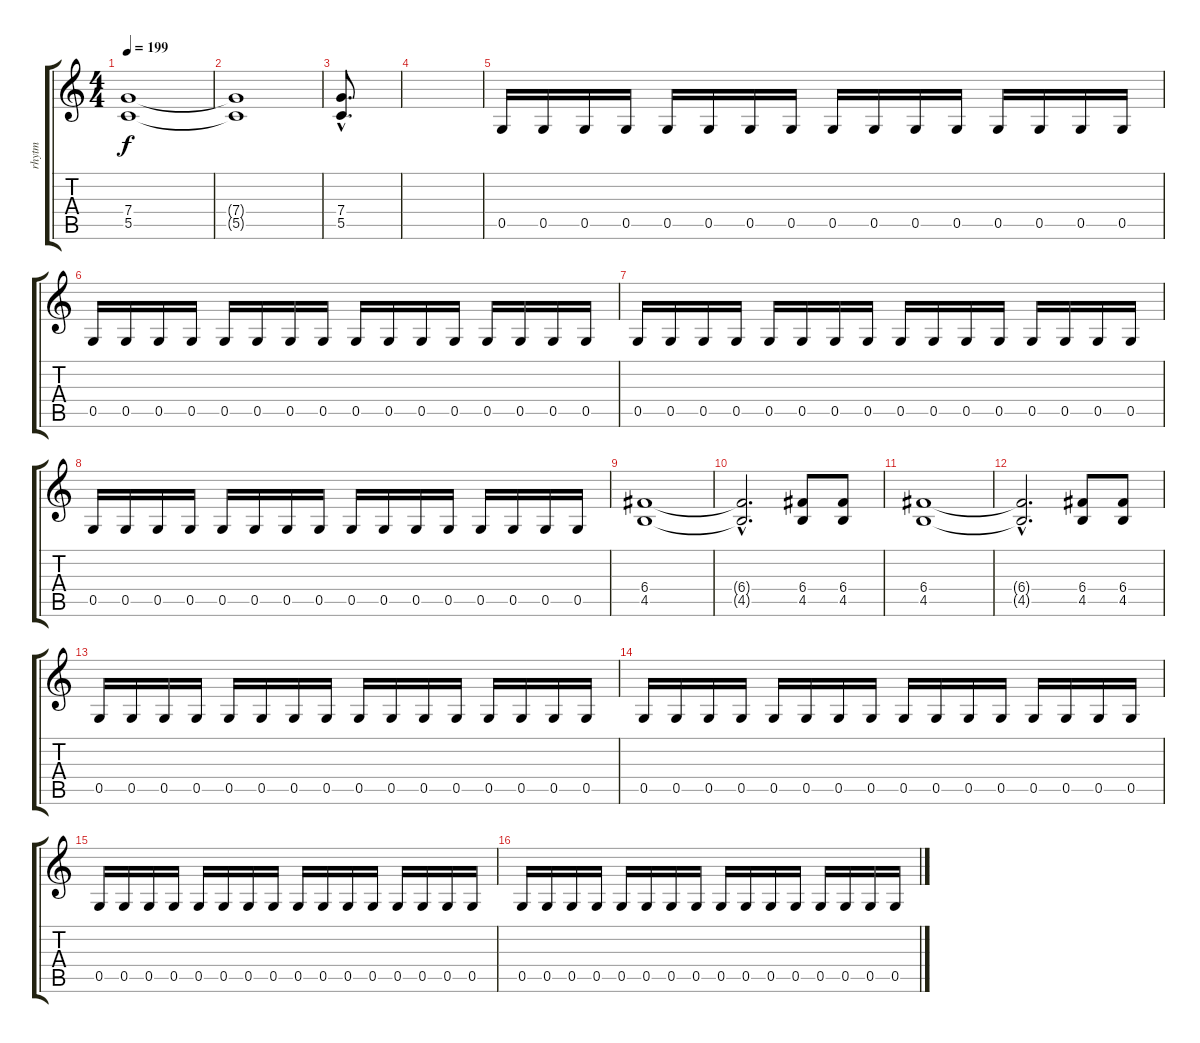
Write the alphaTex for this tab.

\track ("rhytm" "rhytm") {instrument distortionguitar}
\staff {score tabs}
\tuning (D4 A3 F3 C3 G2 D2) {hide}
\ts (4 4)
\tempo 199
\clef g2
\ks c
(7.4 5.5).1{dy f} |
(7.4{t} 5.5{t}).1 |
(7.4{hac} 5.5{hac}).8{d} |
|
0.5.16 0.5.16 0.5.16 0.5.16 0.5.16 0.5.16 0.5.16 0.5.16 0.5.16 0.5.16 0.5.16 0.5.16 0.5.16 0.5.16 0.5.16 0.5.16 |
0.5.16 0.5.16 0.5.16 0.5.16 0.5.16 0.5.16 0.5.16 0.5.16 0.5.16 0.5.16 0.5.16 0.5.16 0.5.16 0.5.16 0.5.16 0.5.16 |
0.5.16 0.5.16 0.5.16 0.5.16 0.5.16 0.5.16 0.5.16 0.5.16 0.5.16 0.5.16 0.5.16 0.5.16 0.5.16 0.5.16 0.5.16 0.5.16 |
0.5.16 0.5.16 0.5.16 0.5.16 0.5.16 0.5.16 0.5.16 0.5.16 0.5.16 0.5.16 0.5.16 0.5.16 0.5.16 0.5.16 0.5.16 0.5.16 |
(6.4 4.5).1 |
(6.4{hac t} 4.5{hac t}).2{d} (6.4 4.5).8 (6.4 4.5).8 |
(6.4 4.5).1 |
(6.4{hac t} 4.5{hac t}).2{d} (6.4 4.5).8 (6.4 4.5).8 |
0.5.16 0.5.16 0.5.16 0.5.16 0.5.16 0.5.16 0.5.16 0.5.16 0.5.16 0.5.16 0.5.16 0.5.16 0.5.16 0.5.16 0.5.16 0.5.16 |
0.5.16 0.5.16 0.5.16 0.5.16 0.5.16 0.5.16 0.5.16 0.5.16 0.5.16 0.5.16 0.5.16 0.5.16 0.5.16 0.5.16 0.5.16 0.5.16 |
0.5.16 0.5.16 0.5.16 0.5.16 0.5.16 0.5.16 0.5.16 0.5.16 0.5.16 0.5.16 0.5.16 0.5.16 0.5.16 0.5.16 0.5.16 0.5.16 |
0.5.16 0.5.16 0.5.16 0.5.16 0.5.16 0.5.16 0.5.16 0.5.16 0.5.16 0.5.16 0.5.16 0.5.16 0.5.16 0.5.16 0.5.16 0.5.16
